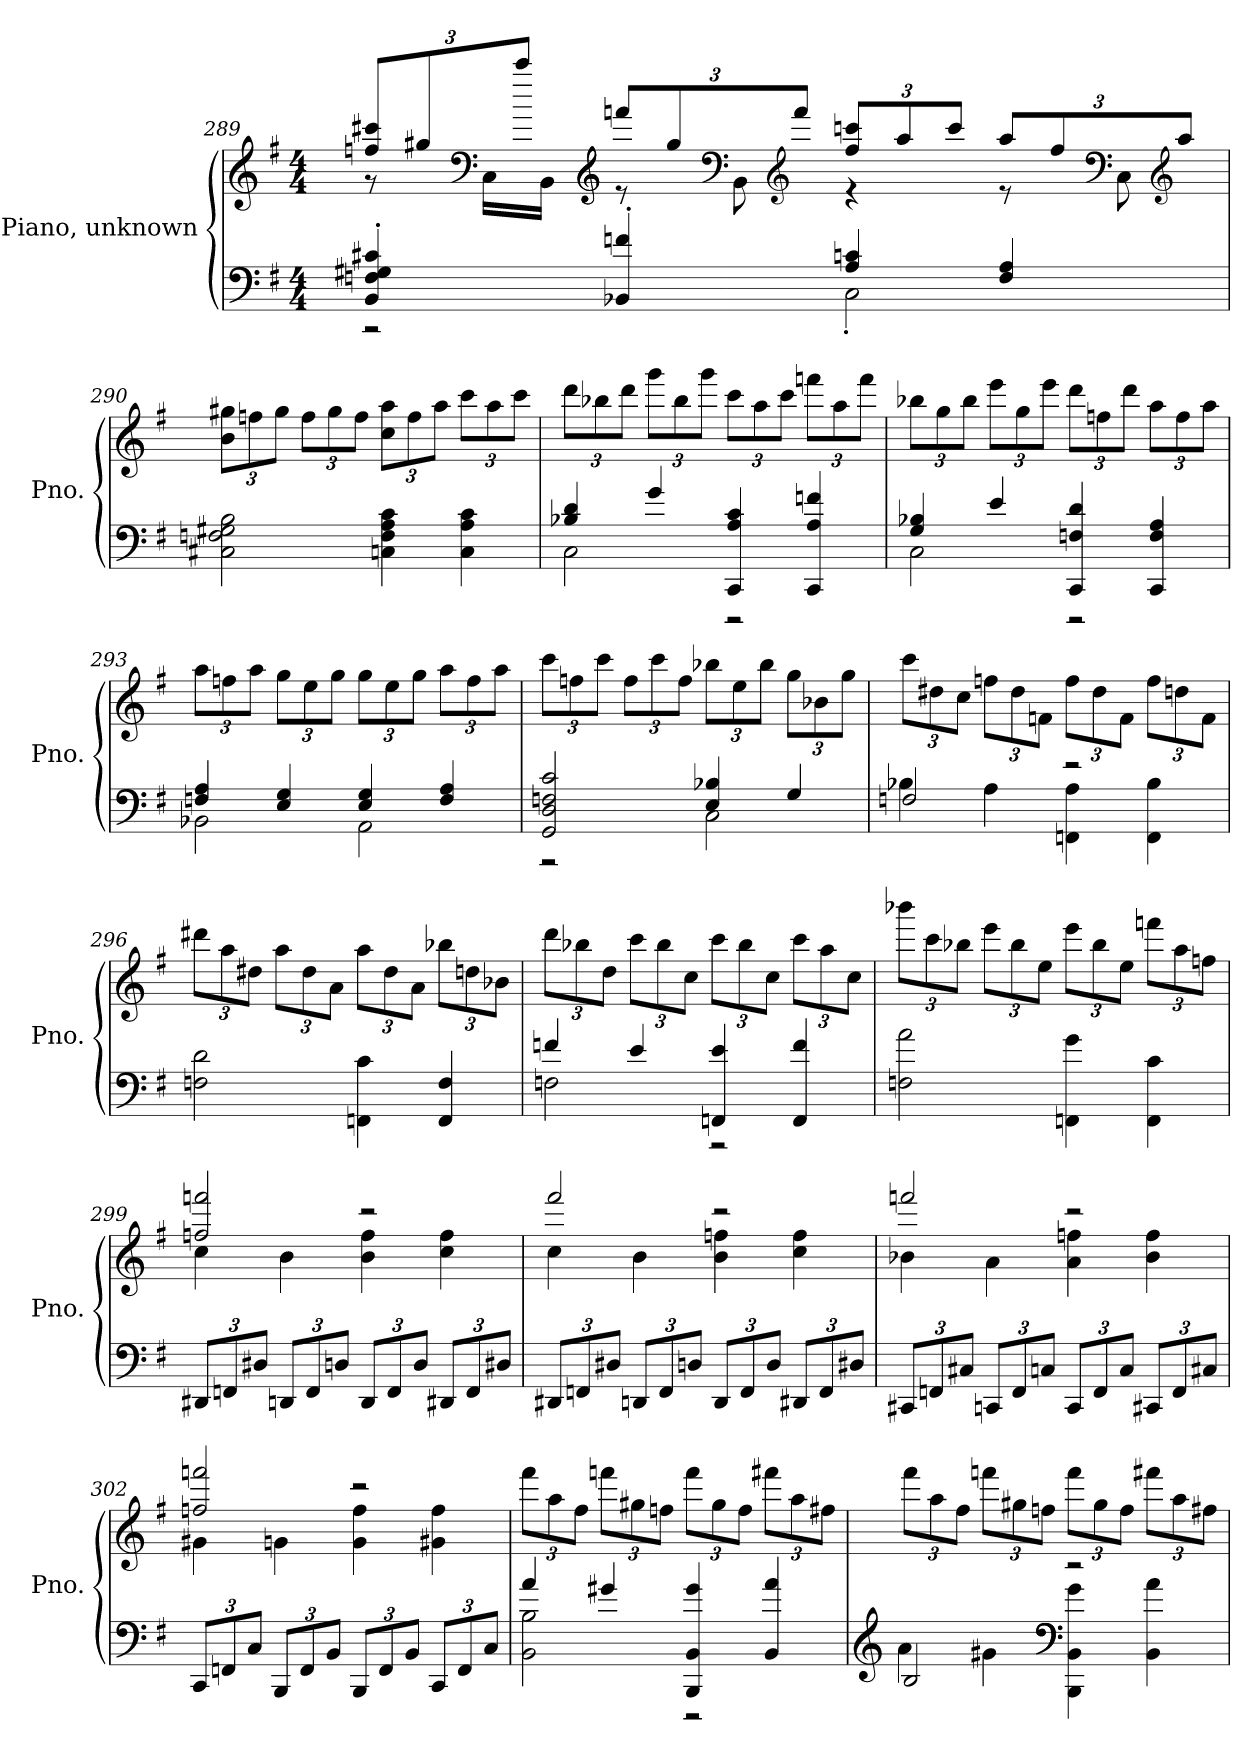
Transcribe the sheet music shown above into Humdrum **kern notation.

**kern	**kern
*part1	*part1
*staff2	*staff1
*I"Piano, unknown	*
*I'Pno.	*
!!LO:LB:g=z
*clefF4	*clefG2
*k[f#]	*k[f#]
*M4/4	*M4/4
=289	=289
*^	*
*	*	*Xbrackettup
*	*	*^
4BB/' 4Fn/' 4G#X/' 4c#X/'	2r	12ffn/ 12ccc#X/L	8r
.	.	12gg#X/	.
*	*	*clefF4	*
.	.	.	16C\LL
.	.	12ccc#/J	.
.	.	.	16BB\JJ
*	*	*clefG2	*
4BB-X/' 4fn/'	.	12fffn/L	8r
.	.	12gg#/	.
*	*	*clefF4	*
.	.	.	8BB\
*	*	*clefG2	*
.	.	12fff/J	.
4A/ 4cn/	2C'\	12ff/ 12cccn/L	4r
.	.	12aa/	.
.	.	12ccc/J	.
4F/ 4A/	.	12aa/L	8r
.	.	12ff/	.
*	*	*clefF4	*
.	.	.	8C\
*	*	*clefG2	*
.	.	12aa/J	.
*v	*v	*	*
*	*v	*v
!!LO:LB:g=z
=290	=290
2C#X\ 2Fn\ 2G#X\ 2B\	12b\ 12gg#X\L
.	12ffn\
.	12gg#\J
.	12ff\L
.	12gg#\
.	12ff\J
4Cn\ 4F\ 4A\ 4c\	12cc\ 12aa\L
.	12ff\
.	12aa\J
4C\ 4A\ 4c\	12ccc\L
.	12aa\
.	12ccc\J
=291	=291
*^	*
4B-X/ 4d/	2C\	12ddd\L
.	.	12bb-X\
.	.	12ddd\J
4g/	.	12ggg\L
.	.	12bb-\
.	.	12ggg\J
4CC/ 4A/ 4c/	2r	12ccc\L
.	.	12aa\
.	.	12ccc\J
4CC/ 4A/ 4fn/	.	12fffn\L
.	.	12aa\
.	.	12fff\J
!!LO:LB:g=z
=292	=292	=292
4G/ 4B-X/	2C\	12bb-X\L
.	.	12gg\
.	.	12bb-\J
4e/	.	12eee\L
.	.	12gg\
.	.	12eee\J
4CC/ 4Fn/ 4d/	2r	12ddd\L
.	.	12ffn\
.	.	12ddd\J
4CC/ 4F/ 4A/	.	12aa\L
.	.	12ff\
.	.	12aa\J
=293	=293	=293
4Fn/ 4A/	2BB-X\	12aa\L
.	.	12ffn\
.	.	12aa\J
4E/ 4G/	.	12gg\L
.	.	12ee\
.	.	12gg\J
4E/ 4G/	2AA\	12gg\L
.	.	12ee\
.	.	12gg\J
4F/ 4A/	.	12aa\L
.	.	12ff\
.	.	12aa\J
=294	=294	=294
2GG/ 2D/ 2Fn/ 2c/	2r	12ccc\L
.	.	12ffn\
.	.	12ccc\J
.	.	12ff\L
.	.	12ccc\
.	.	12ff\J
4E/ 4B-X/	2C\	12bb-X\L
.	.	12ee\
.	.	12bb-\J
4G/	.	12gg\L
.	.	12b-X\
.	.	12gg\J
!!LO:PB:g=z
=295	=295	=295
2Fn/	4B-X\	12ccc\L
.	.	12dd#X\
.	.	12cc\J
.	4A\	12ffn\L
.	.	12dd#\
.	.	12fn\J
2r	4FFn\ 4A\	12ff\L
.	.	12dd#\
.	.	12f\J
.	4FF\ 4B-\	12ff\L
.	.	12ddn\
.	.	12f\J
*v	*v	*
=296	=296
2Fn\ 2d\	12ddd#X\L
.	12aa\
.	12dd#X\J
.	12aa\L
.	12dd#\
.	12a\J
4FFn\ 4c\	12aa\L
.	12dd#\
.	12a\J
4FF/ 4F/	12bb-X\L
.	12ddn\
.	12b-X\J
=297	=297
*^	*
4fn/	2Fn\	12ddd\L
.	.	12bb-X\
.	.	12dd\J
4e/	.	12ccc\L
.	.	12bb-\
.	.	12cc\J
4FFn/ 4e/	2r	12ccc\L
.	.	12bb-\
.	.	12cc\J
4FF/ 4f/	.	12ccc\L
.	.	12aa\
.	.	12cc\J
*v	*v	*
!!LO:LB:g=z
=298	=298
2Fn\ 2a\	12bbb-X\L
.	12ccc\
.	12bb-X\J
.	12eee\L
.	12bb-\
.	12ee\J
4FFn\ 4g\	12eee\L
.	12bb-\
.	12ee\J
4FF\ 4c\	12fffn\L
.	12aa\
.	12ffn\J
=299	=299
*Xbrackettup	*
*	*^
12DD#X/L	2ffn/ 2fffn/	4cc\
12FFn/	.	.
12D#X/J	.	.
12DDn/L	.	4b\
12FF/	.	.
12Dn/J	.	.
12DD/L	2r	4b\ 4ff\
12FF/	.	.
12D/J	.	.
12DD#X/L	.	4cc\ 4ff\
12FF/	.	.
12D#X/J	.	.
!!LO:LB:g=z	!!
=300	=300	=300
12DD#X/L	2fff#/	4cc\
12FFn/	.	.
12D#X/J	.	.
12DDn/L	.	4b\
12FF/	.	.
12Dn/J	.	.
12DD/L	2r	4b\ 4ffn\
12FF/	.	.
12D/J	.	.
12DD#X/L	.	4cc\ 4ff\
12FF/	.	.
12D#X/J	.	.
=301	=301	=301
12CC#X/L	2fffn/	4b-X\
12FFn/	.	.
12C#X/J	.	.
12CCn/L	.	4a\
12FF/	.	.
12Cn/J	.	.
12CC/L	2r	4a\ 4ffn\
12FF/	.	.
12C/J	.	.
12CC#X/L	.	4b-\ 4ff\
12FF/	.	.
12C#X/J	.	.
!!LO:LB:g=z	!!
=302	=302	=302
12CC/L	2ffn/ 2fffn/	4g#X\
12FFn/	.	.
12C/J	.	.
12BBB/L	.	4gn\
12FF/	.	.
12BB/J	.	.
12BBB/L	2r	4g\ 4ff\
12FF/	.	.
12BB/J	.	.
12CC/L	.	4g#X\ 4ff\
12FF/	.	.
12C/J	.	.
*	*v	*v
=303	=303
*^	*
4a/	2BB\ 2B\	12fff#\L
.	.	12aa\
.	.	12ff#\J
4g#X/	.	12fffn\L
.	.	12gg#X\
.	.	12ffn\J
4BBB/ 4BB/ 4g#/	2r	12fff\L
.	.	12gg#\
.	.	12ff\J
4BB/ 4a/	.	12fff#X\L
.	.	12aa\
.	.	12ff#X\J
!!LO:LB:g=z
=304	=304	=304
*clefG2	*	*
2B/	4a\	12fff#\L
.	.	12aa\
.	.	12ff#\J
.	4g#X\	12fffn\L
.	.	12gg#X\
.	.	12ffn\J
*clefF4	*	*
2r	4BBB\ 4BB\ 4g#\	12fff\L
.	.	12gg#\
.	.	12ff\J
.	4BB\ 4a\	12fff#X\L
.	.	12aa\
.	.	12ff#X\J
*v	*v	*
=	=
*-	*-
